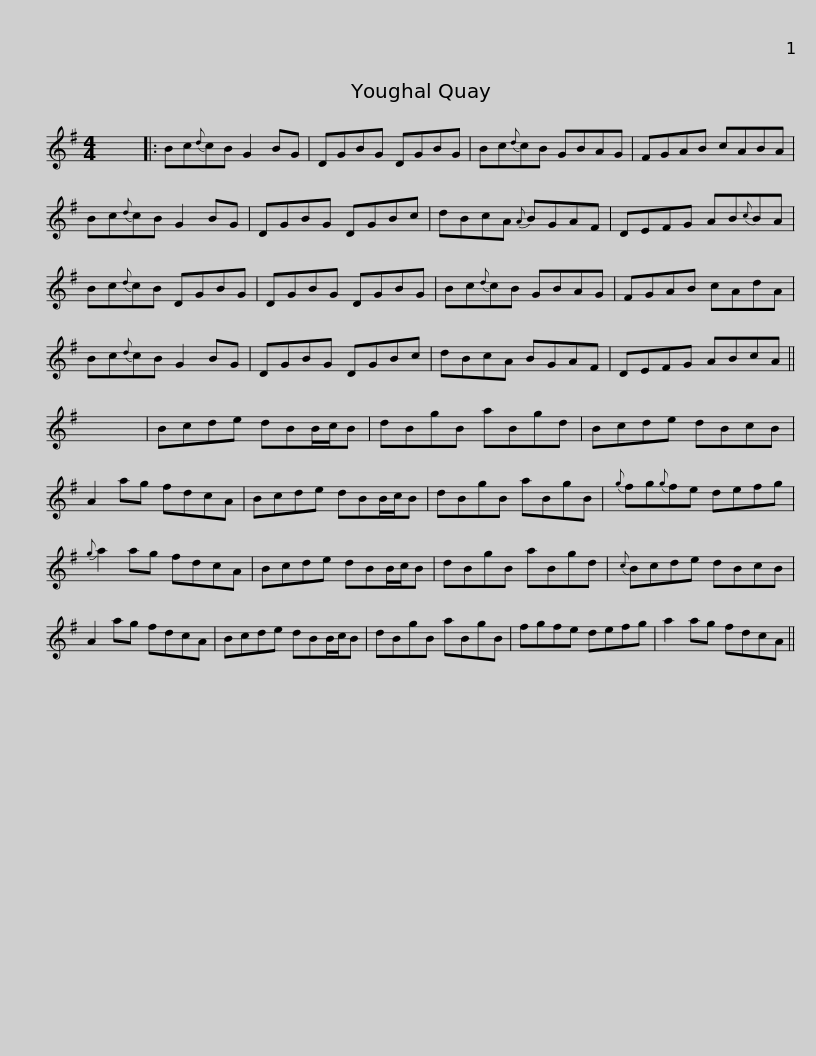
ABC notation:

X:1
L:1/8
M:4/4
I:linebreak $
K:G
V:1 treble
V:1
 x8 |: Bc{d}cB G2 BG | DGBG DGBG | Bc{d}cB GBAG | FGAB cABA | %5
 Bc{d}cB G2 BG |$ DGBG DGBc | dBcA{A} BGAF | DEFG AB{c}BA | Bc{d}cB DGBG | %10
 DGBG DGBG |$ Bc{d}cB GBAG | FGAB cAdA | Bc{d}cB G2 BG | DGBG DGBc | %15
 dBcA BGAF |$ DEFG ABcA || x8 | Bcde dBB/c/B | dBgB aBgd | %20
 Bcde dBcB | A2 ag fdcA |$ Bcde dBB/c/B | dBgB aBgB |{g} fg{g}fe defg | %25
{g} a2 ag fdcA | Bcde dBB/c/B |$ dBgB aBgd |{c} Bcde dBcB | A2 ag fdcA | %30
 Bcde dBB/c/B | dBgB aBgB |$ fgfe defg | a2 ag fdcA || %34
